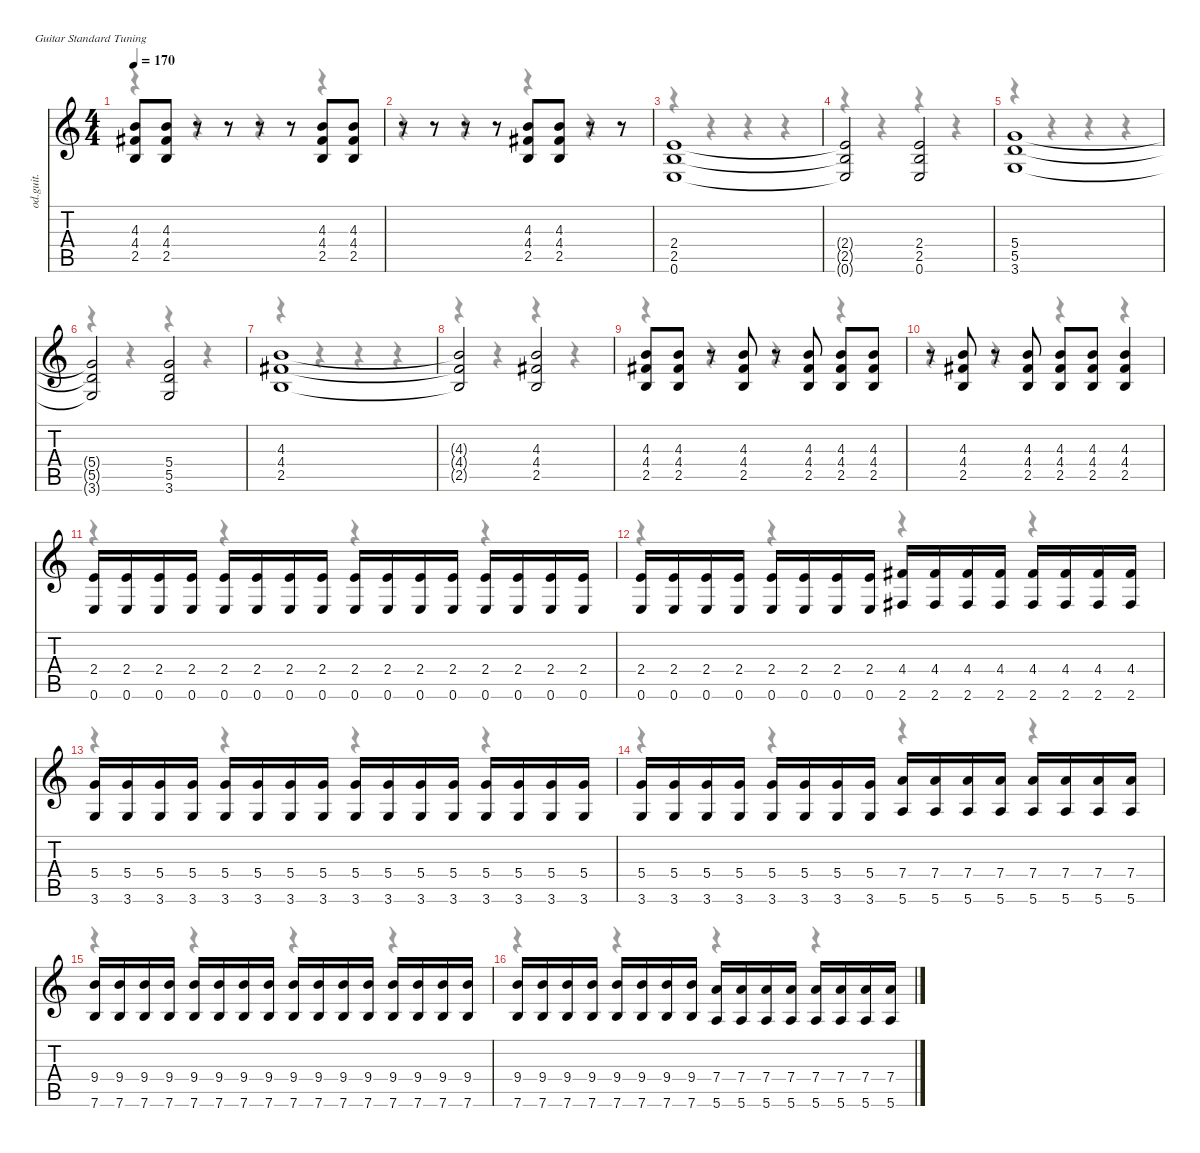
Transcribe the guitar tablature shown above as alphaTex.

\defaultSystemsLayout 4
\hideDynamics
\bracketExtendMode nobrackets
\otherSystemsTrackNameOrientation horizontal
\track ("Gtr OD" "od.guit.") {instrument overdrivenguitar}
\staff {score tabs}
\tuning (E4 B3 G3 D3 A2 E2)
\voice
\ts (4 4)
\tempo 170
\clef g2
\ks c
(4.3 4.4{acc #} 2.5).8{dy f beam Up} (4.3 4.4{acc #} 2.5).8{beam Up} r.8{beam Up} r.8{beam Up} r.8{beam Up} r.8{beam Up} (4.3 4.4{acc #} 2.5).8{beam Up} (4.3 4.4{acc #} 2.5).8{beam Up} |
r.8{beam Up} r.8{beam Up} r.8{beam Up} r.8{beam Up} (4.3 4.4{acc #} 2.5).8{beam Up} (4.3 4.4{acc #} 2.5).8{beam Up} r.8{beam Up} r.8{beam Up} |
(2.4 2.5 0.6).1{beam Up} |
(2.4{t} 2.5{t} 0.6{t}).2{beam Up} (2.4 2.5 0.6).2{beam Up} |
(5.4 5.5 3.6).1{beam Up} |
(5.4{t} 5.5{t} 3.6{t}).2{beam Up} (5.4 5.5 3.6).2{beam Up} |
(4.3 4.4{acc #} 2.5).1{beam Up} |
(4.3{t} 4.4{t acc #} 2.5{t}).2{beam Up} (4.3 4.4{acc #} 2.5).2{beam Up} |
(4.3 4.4{acc #} 2.5).8{beam Up} (4.3 4.4{acc #} 2.5).8{beam Up} r.8{beam Up} (4.3 4.4{acc #} 2.5).8{beam Up} r.8{beam Up} (4.3 4.4{acc #} 2.5).8{beam Up} (4.3 4.4{acc #} 2.5).8{beam Up} (4.3 4.4{acc #} 2.5).8{beam Up} |
r.8{beam Up} (4.3 4.4{acc #} 2.5).8{beam Up} r.8{beam Up} (4.3 4.4{acc #} 2.5).8{beam Up} (4.3 4.4{acc #} 2.5).8{beam Up} (4.3 4.4{acc #} 2.5).8{beam Up} (4.3 4.4{acc #} 2.5).4{beam Up} |
(2.4 0.6).16{beam Up} (2.4 0.6).16{beam Up} (2.4 0.6).16{beam Up} (2.4 0.6).16{beam Up} (2.4 0.6).16{beam Up} (2.4 0.6).16{beam Up} (2.4 0.6).16{beam Up} (2.4 0.6).16{beam Up} (2.4 0.6).16{beam Up} (2.4 0.6).16{beam Up} (2.4 0.6).16{beam Up} (2.4 0.6).16{beam Up} (2.4 0.6).16{beam Up} (2.4 0.6).16{beam Up} (2.4 0.6).16{beam Up} (2.4 0.6).16{beam Up} |
(2.4 0.6).16{beam Up} (2.4 0.6).16{beam Up} (2.4 0.6).16{beam Up} (2.4 0.6).16{beam Up} (2.4 0.6).16{beam Up} (2.4 0.6).16{beam Up} (2.4 0.6).16{beam Up} (2.4 0.6).16{beam Up} (4.4{acc #} 2.6{acc #}).16{beam Up} (4.4{acc #} 2.6{acc #}).16{beam Up} (4.4{acc #} 2.6{acc #}).16{beam Up} (4.4{acc #} 2.6{acc #}).16{beam Up} (4.4{acc #} 2.6{acc #}).16{beam Up} (4.4{acc #} 2.6{acc #}).16{beam Up} (4.4{acc #} 2.6{acc #}).16{beam Up} (4.4{acc #} 2.6{acc #}).16{beam Up} |
(5.4 3.6).16{beam Up} (5.4 3.6).16{beam Up} (5.4 3.6).16{beam Up} (5.4 3.6).16{beam Up} (5.4 3.6).16{beam Up} (5.4 3.6).16{beam Up} (5.4 3.6).16{beam Up} (5.4 3.6).16{beam Up} (5.4 3.6).16{beam Up} (5.4 3.6).16{beam Up} (5.4 3.6).16{beam Up} (5.4 3.6).16{beam Up} (5.4 3.6).16{beam Up} (5.4 3.6).16{beam Up} (5.4 3.6).16{beam Up} (5.4 3.6).16{beam Up} |
(5.4 3.6).16{beam Up} (5.4 3.6).16{beam Up} (5.4 3.6).16{beam Up} (5.4 3.6).16{beam Up} (5.4 3.6).16{beam Up} (5.4 3.6).16{beam Up} (5.4 3.6).16{beam Up} (5.4 3.6).16{beam Up} (7.4 5.6).16{beam Up} (7.4 5.6).16{beam Up} (7.4 5.6).16{beam Up} (7.4 5.6).16{beam Up} (7.4 5.6).16{beam Up} (7.4 5.6).16{beam Up} (7.4 5.6).16{beam Up} (7.4 5.6).16{beam Up} |
(9.4 7.6).16{beam Up} (9.4 7.6).16{beam Up} (9.4 7.6).16{beam Up} (9.4 7.6).16{beam Up} (9.4 7.6).16{beam Up} (9.4 7.6).16{beam Up} (9.4 7.6).16{beam Up} (9.4 7.6).16{beam Up} (9.4 7.6).16{beam Up} (9.4 7.6).16{beam Up} (9.4 7.6).16{beam Up} (9.4 7.6).16{beam Up} (9.4 7.6).16{beam Up} (9.4 7.6).16{beam Up} (9.4 7.6).16{beam Up} (9.4 7.6).16{beam Up} |
(9.4 7.6).16{beam Up} (9.4 7.6).16{beam Up} (9.4 7.6).16{beam Up} (9.4 7.6).16{beam Up} (9.4 7.6).16{beam Up} (9.4 7.6).16{beam Up} (9.4 7.6).16{beam Up} (9.4 7.6).16{beam Up} (7.4 5.6).16{beam Up} (7.4 5.6).16{beam Up} (7.4 5.6).16{beam Up} (7.4 5.6).16{beam Up} (7.4 5.6).16{beam Up} (7.4 5.6).16{beam Up} (7.4 5.6).16{beam Up} (7.4 5.6).16{beam Up}
\voice
\clef g2
\ottava regular
\simile none
\ks c
r.4{dy mf beam Down} r.4{beam Down} r.4{beam Down} r.4{beam Down} |
r.4{beam Down} r.4{beam Down} r.4{beam Down} r.4{beam Down} |
r.4{beam Down} r.4{beam Down} r.4{beam Down} r.4{beam Down} |
r.4{beam Down} r.4{beam Down} r.4{beam Down} r.4{beam Down} |
r.4{beam Down} r.4{beam Down} r.4{beam Down} r.4{beam Down} |
r.4{beam Down} r.4{beam Down} r.4{beam Down} r.4{beam Down} |
r.4{beam Down} r.4{beam Down} r.4{beam Down} r.4{beam Down} |
r.4{beam Down} r.4{beam Down} r.4{beam Down} r.4{beam Down} |
r.4{beam Down} r.4{beam Down} r.4{beam Down} r.4{beam Down} |
r.4{beam Down} r.4{beam Down} r.4{beam Down} r.4{beam Down} |
r.4{beam Down} r.4{beam Down} r.4{beam Down} r.4{beam Down} |
r.4{beam Down} r.4{beam Down} r.4{beam Down} r.4{beam Down} |
r.4{beam Down} r.4{beam Down} r.4{beam Down} r.4{beam Down} |
r.4{beam Down} r.4{beam Down} r.4{beam Down} r.4{beam Down} |
r.4{beam Down} r.4{beam Down} r.4{beam Down} r.4{beam Down} |
r.4{beam Down} r.4{beam Down} r.4{beam Down} r.4{beam Down}
